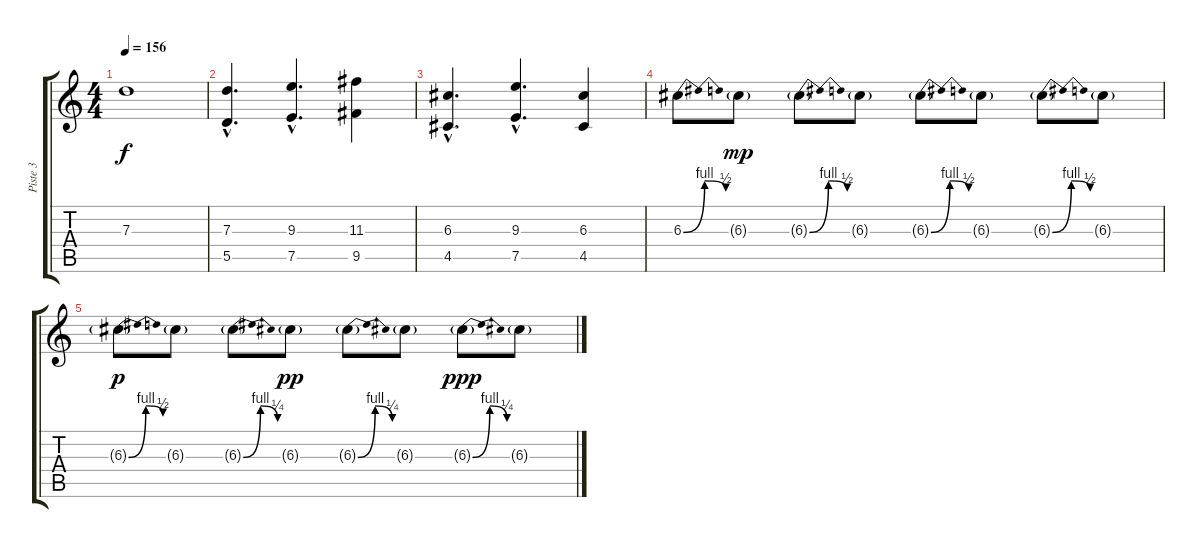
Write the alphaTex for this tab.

\track ("Piste 3" "Piste 3") {instrument overdrivenguitar}
\staff {score tabs}
\tuning (E4 B3 G3 D3 A2 E2) {hide}
\ts (4 4)
\tempo 156
\clef g2
\ks c
7.3{t}.1{dy f} |
(7.3{hac} 5.5{hac}).4{d} (9.3{hac} 7.5{hac}).4{d} (11.3 9.5).4 |
(6.3{hac} 4.5{hac}).4{d} (9.3{hac} 7.5{hac}).4{d} (6.3 4.5).4 |
6.3{be (bendrelease 0 0 30 4 30 4 60 2)}.8 6.3{g}.8{dy mp} 6.3{be (bendrelease 0 0 30 4 30 4 60 2) g}.8 6.3{g}.8 6.3{be (bendrelease 0 0 30 4 30 4 60 2) g}.8 6.3{g}.8 6.3{be (bendrelease 0 0 30 4 30 4 60 2) g}.8 6.3{g}.8 |
6.3{be (bendrelease 0 0 30 4 30 4 60 2) g}.8{dy p} 6.3{g}.8 6.3{be (bendrelease 0 0 30 4 30 4 60 1) g}.8 6.3{g}.8{dy pp} 6.3{be (bendrelease 0 0 30 4 30 4 60 1) g}.8 6.3{g}.8 6.3{be (bendrelease 0 0 30 4 30 4 60 1) g}.8{dy ppp} 6.3{g}.8
